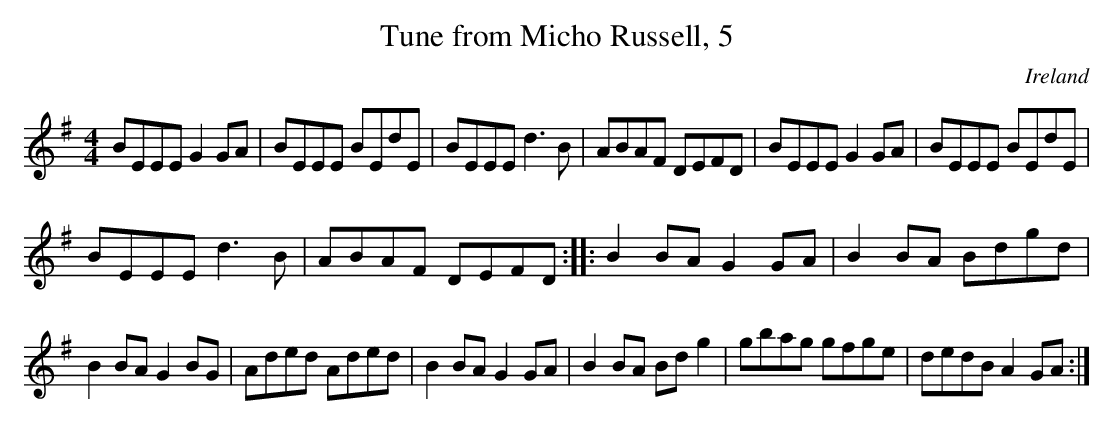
X:1
T:Tune from Micho Russell, 5
M:4/4
O:Ireland
K:G major
BEEE G2GA| BEEE BEdE| BEEE d3B| ABAF DEFD|\
BEEE G2GA| BEEE BEdE|
BEEE d3B| ABAF DEFD :: \
B2BA G2GA| B2BA Bdgd|
B2BA G2BG| Aded Aded|\
B2BA G2GA| B2BA Bdg2| gbag gfge| dedB A2GA:|
